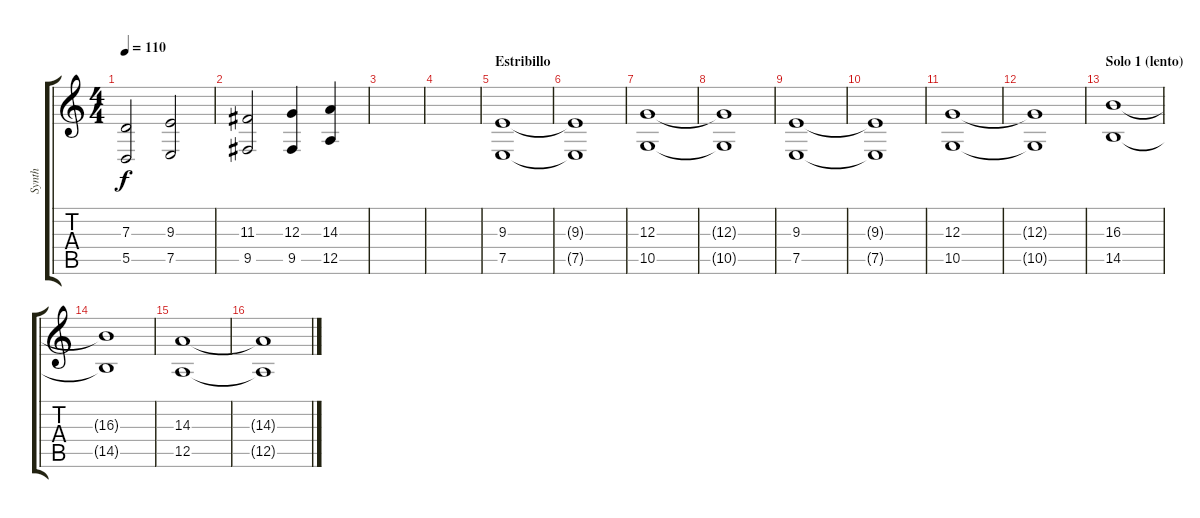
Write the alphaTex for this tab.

\track ("Synth" "Synth") {instrument synthstrings1}
\staff {score tabs}
\tuning (E4 B3 G3 D3 A2 E2) {hide}
\ts (4 4)
\tempo 110
\clef g2
\ks c
(7.3 5.5).2{dy f} (9.3 7.5).2 |
(11.3 9.5).2 (12.3 9.5).4 (14.3 12.5).4 |
|
|
\section ("" "Estribillo")
(9.3 7.5).1 |
(9.3{t} 7.5{t}).1 |
(12.3 10.5).1 |
(12.3{t} 10.5{t}).1 |
(9.3 7.5).1 |
(9.3{t} 7.5{t}).1 |
(12.3 10.5).1 |
(12.3{t} 10.5{t}).1 |
\section ("" "Solo 1 (lento)")
(16.3 14.5).1{volume 9} |
(16.3{t} 14.5{t}).1 |
(14.3 12.5).1 |
(14.3{t} 12.5{t}).1
